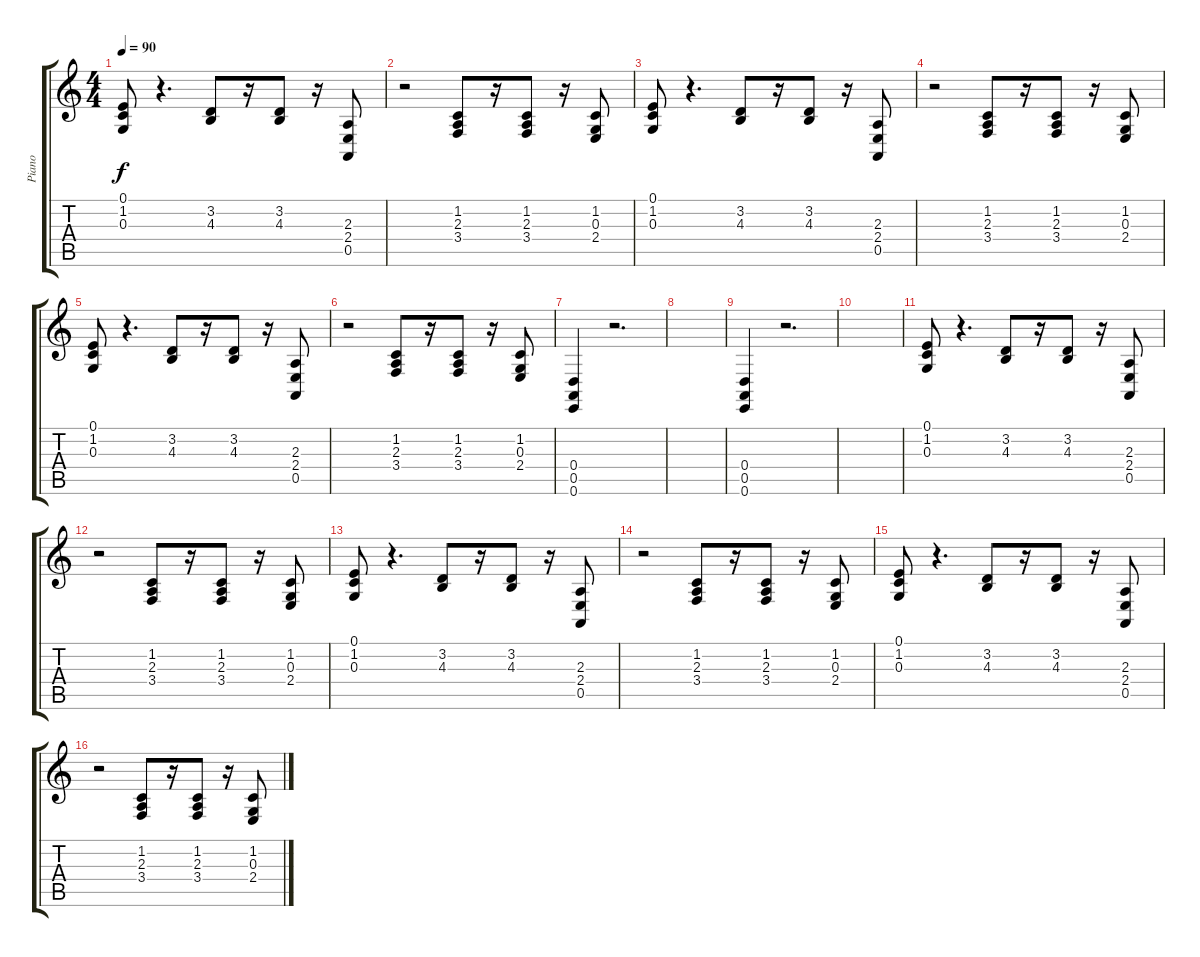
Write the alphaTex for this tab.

\track ("Piano" "Piano") {instrument acousticgrandpiano}
\staff {score tabs}
\tuning (E4 B3 G3 D3 A2 E2) {hide}
\ts (4 4)
\tempo 90
\clef g2
\ks c
(0.1 1.2 0.3).8{dy f} r.4{d} (3.2 4.3).8 r.16 (3.2 4.3).8 r.16 (2.3 2.4 0.5).8 |
r.2 (1.2 2.3 3.4).8 r.16 (1.2 2.3 3.4).8 r.16 (1.2 0.3 2.4).8 |
(0.1 1.2 0.3).8 r.4{d} (3.2 4.3).8 r.16 (3.2 4.3).8 r.16 (2.3 2.4 0.5).8 |
r.2 (1.2 2.3 3.4).8 r.16 (1.2 2.3 3.4).8 r.16 (1.2 0.3 2.4).8 |
(0.1 1.2 0.3).8 r.4{d} (3.2 4.3).8 r.16 (3.2 4.3).8 r.16 (2.3 2.4 0.5).8 |
r.2 (1.2 2.3 3.4).8 r.16 (1.2 2.3 3.4).8 r.16 (1.2 0.3 2.4).8 |
(0.4 0.5 0.6).4 r.2{d} |
|
(0.4 0.5 0.6).4 r.2{d} |
|
(0.1 1.2 0.3).8 r.4{d} (3.2 4.3).8 r.16 (3.2 4.3).8 r.16 (2.3 2.4 0.5).8 |
r.2 (1.2 2.3 3.4).8 r.16 (1.2 2.3 3.4).8 r.16 (1.2 0.3 2.4).8 |
(0.1 1.2 0.3).8 r.4{d} (3.2 4.3).8 r.16 (3.2 4.3).8 r.16 (2.3 2.4 0.5).8 |
r.2 (1.2 2.3 3.4).8 r.16 (1.2 2.3 3.4).8 r.16 (1.2 0.3 2.4).8 |
(0.1 1.2 0.3).8 r.4{d} (3.2 4.3).8 r.16 (3.2 4.3).8 r.16 (2.3 2.4 0.5).8 |
r.2 (1.2 2.3 3.4).8 r.16 (1.2 2.3 3.4).8 r.16 (1.2 0.3 2.4).8
